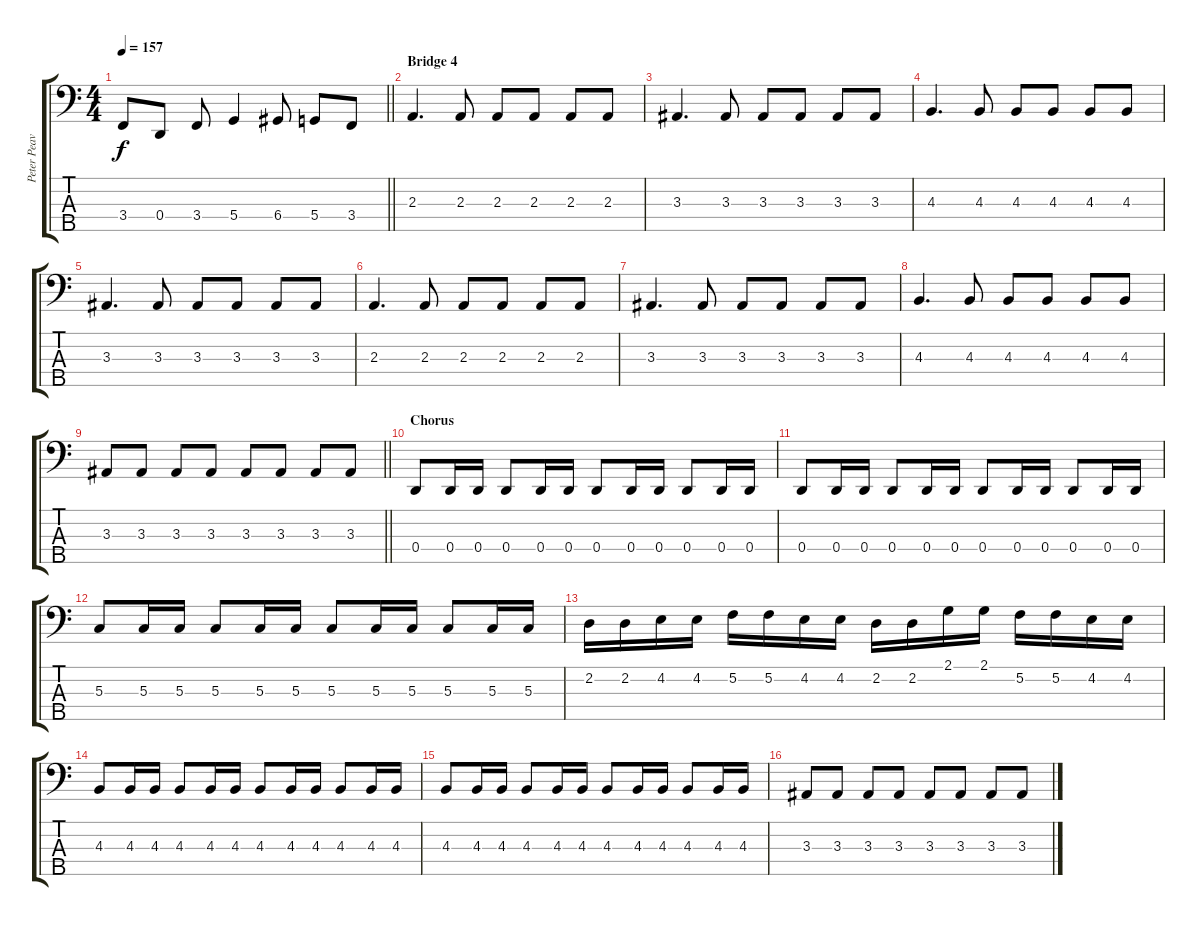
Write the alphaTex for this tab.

\track ("Peter Peavy Wagner" "Peter Peav") {instrument electricbasspick}
\staff {score tabs}
\tuning (F2 C2 G1 D1 A0) {hide}
\ts (4 4)
\tempo 157
\clef f4
\barLineRight lightlight
\ks c
3.4{t}.8{dy f} 0.4.8 3.4.8 5.4.4 6.4.8 5.4.8 3.4.8 |
\section ("" "Bridge 4")
2.3.4{d} 2.3.8 2.3.8 2.3.8 2.3.8 2.3.8 |
3.3.4{d} 3.3.8 3.3.8 3.3.8 3.3.8 3.3.8 |
4.3.4{d} 4.3.8 4.3.8 4.3.8 4.3.8 4.3.8 |
3.3.4{d} 3.3.8 3.3.8 3.3.8 3.3.8 3.3.8 |
2.3.4{d} 2.3.8 2.3.8 2.3.8 2.3.8 2.3.8 |
3.3.4{d} 3.3.8 3.3.8 3.3.8 3.3.8 3.3.8 |
4.3.4{d} 4.3.8 4.3.8 4.3.8 4.3.8 4.3.8 |
\barLineRight lightlight
3.3.8 3.3.8 3.3.8 3.3.8 3.3.8 3.3.8 3.3.8 3.3.8 |
\section ("" "Chorus")
0.4.8 0.4.16 0.4.16 0.4.8 0.4.16 0.4.16 0.4.8 0.4.16 0.4.16 0.4.8 0.4.16 0.4.16 |
0.4.8 0.4.16 0.4.16 0.4.8 0.4.16 0.4.16 0.4.8 0.4.16 0.4.16 0.4.8 0.4.16 0.4.16 |
5.3.8 5.3.16 5.3.16 5.3.8 5.3.16 5.3.16 5.3.8 5.3.16 5.3.16 5.3.8 5.3.16 5.3.16 |
2.2.16 2.2.16 4.2.16 4.2.16 5.2.16 5.2.16 4.2.16 4.2.16 2.2.16 2.2.16 2.1.16 2.1.16 5.2.16 5.2.16 4.2.16 4.2.16 |
4.3.8 4.3.16 4.3.16 4.3.8 4.3.16 4.3.16 4.3.8 4.3.16 4.3.16 4.3.8 4.3.16 4.3.16 |
4.3.8 4.3.16 4.3.16 4.3.8 4.3.16 4.3.16 4.3.8 4.3.16 4.3.16 4.3.8 4.3.16 4.3.16 |
3.3.8 3.3.8 3.3.8 3.3.8 3.3.8 3.3.8 3.3.8 3.3.8
